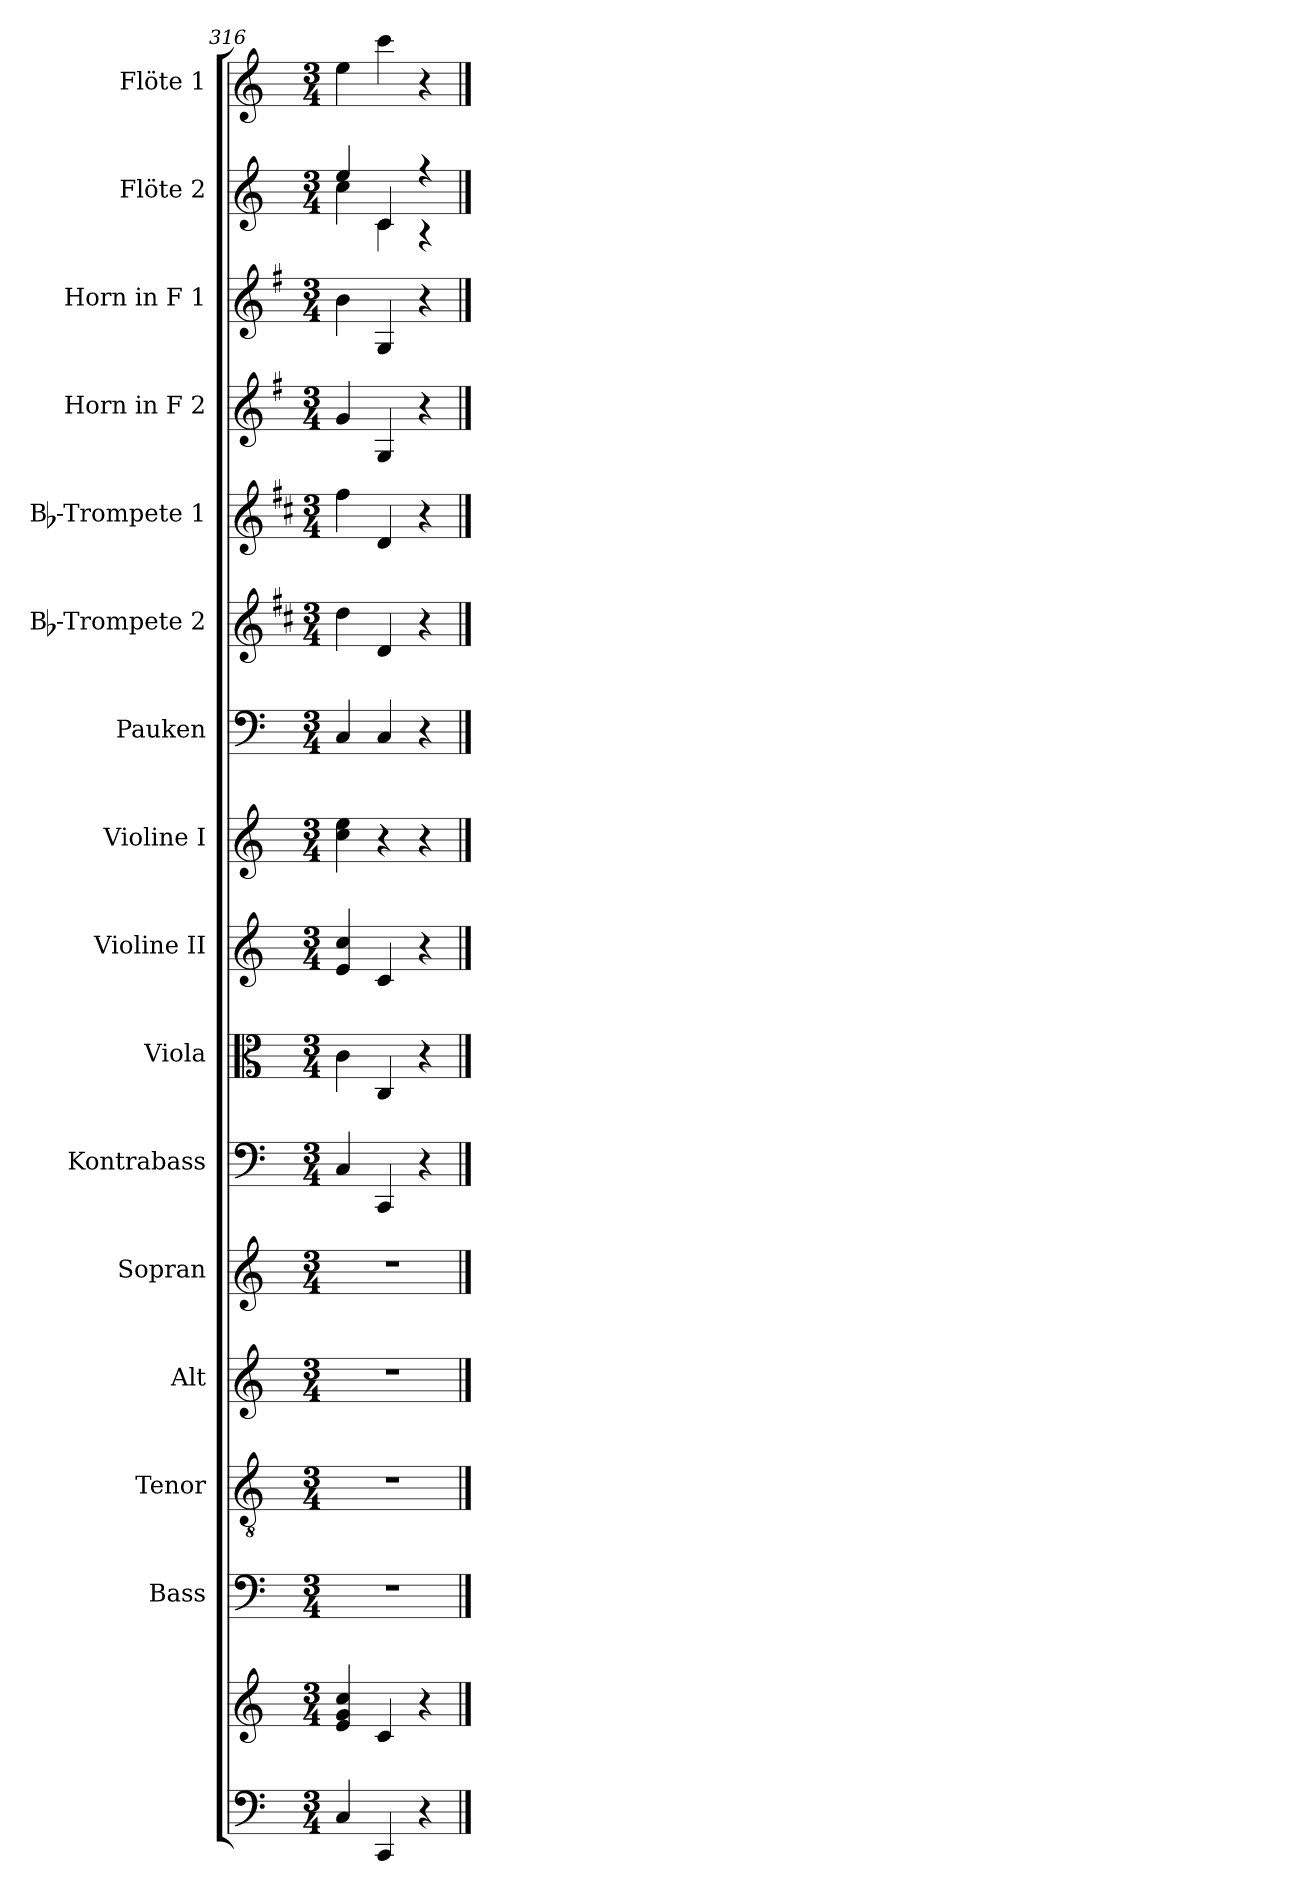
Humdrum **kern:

**kern	**kern	**kern	**kern	**kern	**kern	**kern	**kern	**kern	**kern	**kern	**kern	**kern	**kern	**kern	**kern	**kern
*part16	*part16	*part15	*part14	*part13	*part12	*part11	*part10	*part9	*part8	*part7	*part6	*part5	*part4	*part3	*part2	*part1
*staff17	*staff16	*staff15	*staff14	*staff13	*staff12	*staff11	*staff10	*staff9	*staff8	*staff7	*staff6	*staff5	*staff4	*staff3	*staff2	*staff1
*	*	*I"Bass	*I"Tenor	*I"Alt	*I"Sopran	*I"Kontrabass	*I"Viola	*I"Violine II	*I"Violine I	*I"Pauken	*I"Bb-Trompete 2	*I"Bb-Trompete 1	*I"Horn in F 2	*I"Horn in F 1	*I"Flöte 2	*I"Flöte 1
*	*	*I'B.	*I'T.	*I'A.	*I'S.	*I'Kb.	*I'Vla.	*I'Vl. II	*I'Vl. I	*I'Pk.	*I'Bb Trp. 2	*I'Bb Trp. 1	*	*	*I'Fl. 2	*I'Fl. 1
*clefF4	*clefG2	*clefF4	*clefGv2	*clefG2	*clefG2	*clefF4	*clefC3	*clefG2	*clefG2	*clefF4	*clefG2	*clefG2	*clefG2	*clefG2	*clefG2	*clefG2
*	*	*	*	*	*	*ITrd7c12	*	*	*	*	*ITrd1c2	*ITrd1c2	*ITrd4c7	*ITrd4c7	*	*
*k[]	*k[]	*k[]	*k[]	*k[]	*k[]	*k[]	*k[]	*k[]	*k[]	*k[]	*k[]	*k[]	*k[]	*k[]	*k[]	*k[]
*C:	*C:	*C:	*C:	*C:	*C:	*C:	*C:	*C:	*C:	*C:	*C:	*C:	*C:	*C:	*C:	*C:
*M3/4	*M3/4	*M3/4	*M3/4	*M3/4	*M3/4	*M3/4	*M3/4	*M3/4	*M3/4	*M3/4	*M3/4	*M3/4	*M3/4	*M3/4	*M3/4	*M3/4
=316	=316	=316	=316	=316	=316	=316	=316	=316	=316	=316	=316	=316	=316	=316	=316	=316
*	*	*	*	*	*	*	*	*	*	*	*	*	*	*	*^	*
4C/	4e/ 4g/ 4cc/	2.r	2.r	2.r	2.r	4CC/	4c\	4e/ 4cc/	4cc\ 4ee\	4C/	4cc\	4ee\	4c/	4e\	4ee/	4cc\	4ee\
4CC/	4c/	.	.	.	.	4CCC/	4C/	4c/	4r	4C/	4c/	4c/	4C/	4C/	4c/	4c\	4ccc\
4r	4r	.	.	.	.	4r	4r	4r	4r	4r	4r	4r	4r	4r	4r	4r	4r
*	*	*	*	*	*	*	*	*	*	*	*	*	*	*	*v	*v	*
==	==	==	==	==	==	==	==	==	==	==	==	==	==	==	==	==
*-	*-	*-	*-	*-	*-	*-	*-	*-	*-	*-	*-	*-	*-	*-	*-	*-
